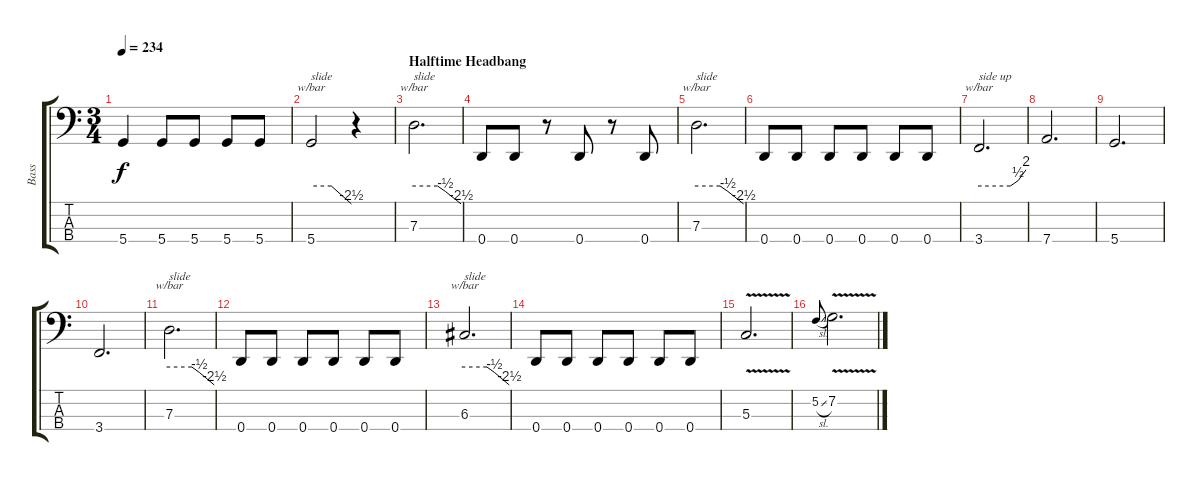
\track ("Bass" "Bass") {instrument electricbasspick}
\staff {score tabs}
\tuning (F2 C2 G1 D1) {hide}
\ts (3 4)
\tempo 234
\clef f4
\ks c
5.4.4{dy f} 5.4.8 5.4.8 5.4.8 5.4.8 |
5.4.2{tbe (custom default 0 0 30 0 60 -10) txt "slide"} r.4 |
\section ("" "Halftime Headbang")
7.3.2{d tbe (custom default 0 0 30 0 40 -2 60 -10) txt "slide"} |
0.4.8 0.4.8 r.8 0.4.8 r.8 0.4.8 |
7.3.2{d tbe (custom default 0 0 30 0 40 -2 60 -10) txt "slide"} |
0.4.8 0.4.8 0.4.8 0.4.8 0.4.8 0.4.8 |
3.4.2{d tbe (custom default 0 0 40 0 50 2 60 8) txt "side up"} |
7.4.2{d} |
5.4.2{d} |
3.4.2{d} |
7.3.2{d tbe (custom default 0 0 30 0 40 -2 60 -10) txt "slide"} |
0.4.8 0.4.8 0.4.8 0.4.8 0.4.8 0.4.8 |
6.3.2{d tbe (custom default 0 0 30 0 40 -2 60 -10) txt "slide"} |
0.4.8 0.4.8 0.4.8 0.4.8 0.4.8 0.4.8 |
5.3{v}.2{d} |
5.2{sl}.8{gr onbeat} 7.2{v}.2{d}
